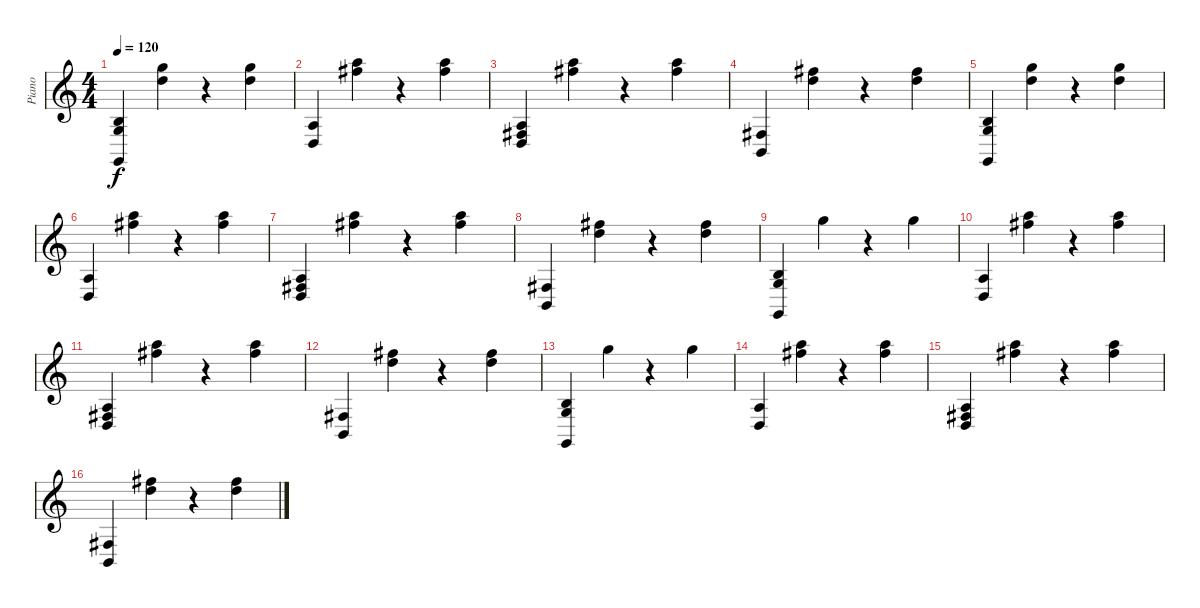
\track ("Piano" "Piano") {instrument electricgrandpiano}
\staff {score}
\tuning (E4 B3 G3 D3 A2 E2) {hide}
\ts (4 4)
\tempo 120
\clef g2
\ks c
(4.3 5.4 3.6).4{dy f} (15.1 15.2).4 r.4 (15.1 15.2).4 |
(2.3 0.4).4 (17.1 19.2).4 r.4 (17.1 19.2).4 |
(2.3 0.4 9.5).4 (17.1 19.2).4 r.4 (17.1 19.2).4 |
(4.4 2.5).4 (14.1 15.2).4 r.4 (14.1 15.2).4 |
(4.3 5.4 3.6).4 (15.1 15.2).4 r.4 (15.1 15.2).4 |
(2.3 0.4).4 (17.1 19.2).4 r.4 (17.1 19.2).4 |
(2.3 0.4 9.5).4 (17.1 19.2).4 r.4 (17.1 19.2).4 |
(4.4 2.5).4 (14.1 15.2).4 r.4 (14.1 15.2).4 |
(4.3 5.4 3.6).4 15.1.4 r.4 15.1.4 |
(2.3 0.4).4 (17.1 19.2).4 r.4 (17.1 19.2).4 |
(2.3 0.4 9.5).4 (17.1 19.2).4 r.4 (17.1 19.2).4 |
(4.4 2.5).4 (14.1 15.2).4 r.4 (14.1 15.2).4 |
(4.3 5.4 3.6).4 15.1.4 r.4 15.1.4 |
(2.3 0.4).4 (17.1 19.2).4 r.4 (17.1 19.2).4 |
(2.3 0.4 9.5).4 (17.1 19.2).4 r.4 (17.1 19.2).4 |
(4.4 2.5).4 (14.1 15.2).4 r.4 (14.1 15.2).4
